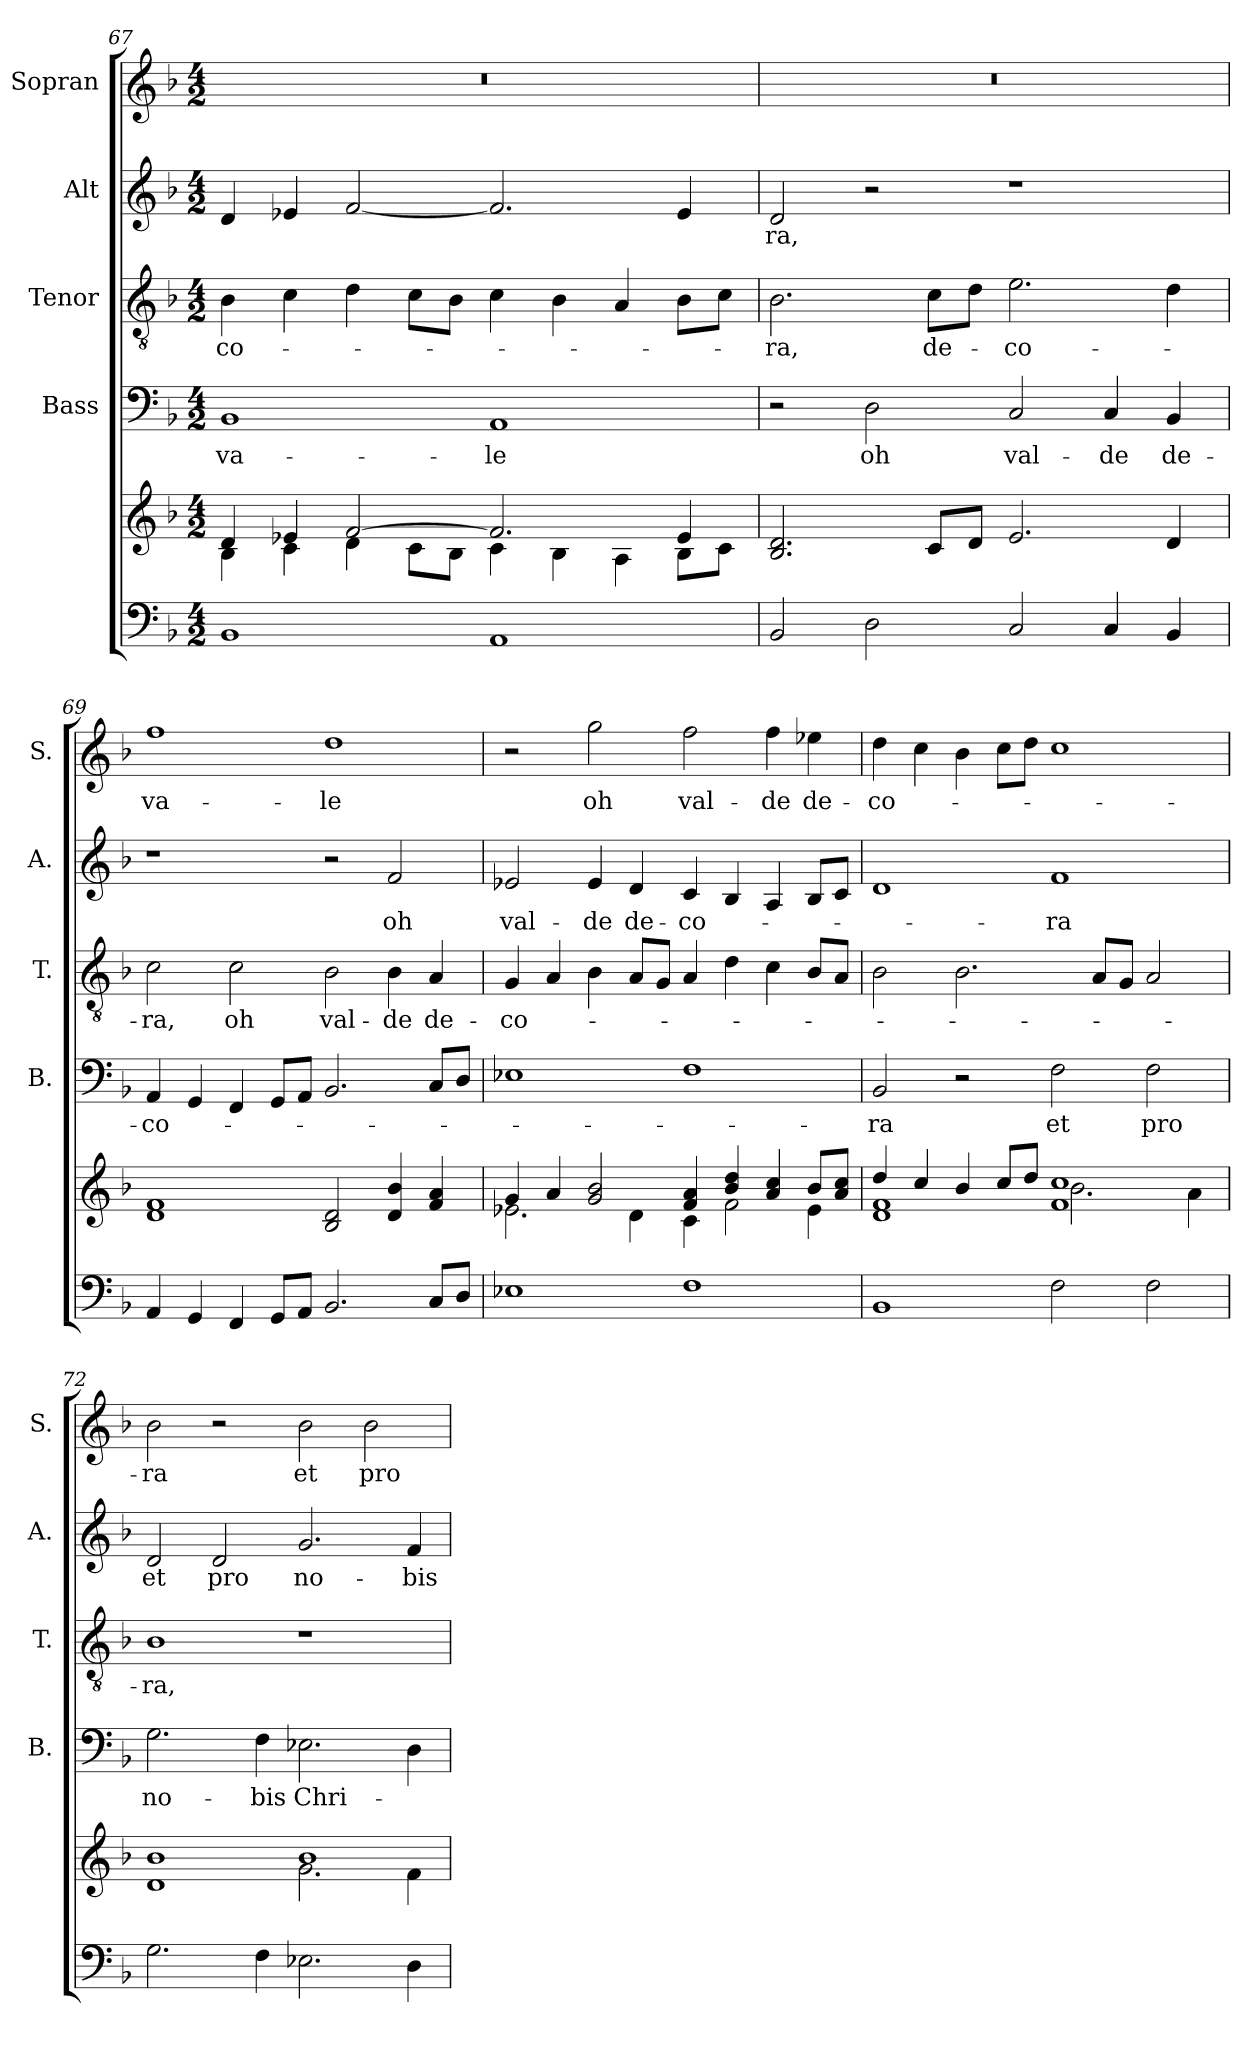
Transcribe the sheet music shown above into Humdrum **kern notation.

**kern	**kern	**kern	**text	**kern	**text	**kern	**text	**kern	**text
*part5	*part5	*part4	*part4	*part3	*part3	*part2	*part2	*part1	*part1
*staff6	*staff5	*staff4	*staff4	*staff3	*staff3	*staff2	*staff2	*staff1	*staff1
*	*	*I"Bass	*	*I"Tenor	*	*I"Alt	*	*I"Sopran	*
*	*	*I'B.	*	*I'T.	*	*I'A.	*	*I'S.	*
!!LO:LB:g=z
*clefF4	*clefG2	*clefF4	*	*clefGv2	*	*clefG2	*	*clefG2	*
*k[b-]	*k[b-]	*k[b-]	*	*k[b-]	*	*k[b-]	*	*k[b-]	*
*F:	*F:	*F:	*	*F:	*	*F:	*	*F:	*
*M4/2	*M4/2	*M4/2	*	*M4/2	*	*M4/2	*	*M4/2	*
=67	=67	=67	=67	=67	=67	=67	=67	=67	=67
*	*^	*	*	*	*	*	*	*	*
!	!	!	!	!LO:LY:b	!	!LO:LY:b	!	!	!	!
1BB-	4d/	4B-\	1BB-	va-	4B-\	-co-	4d/	.	0r	.
.	4e-X/	4c\	.	.	4c\	.	4e-X/	.	.	.
.	[>2f/	4d\	.	.	4d\	.	[2f/	.	.	.
.	.	8c\L	.	.	8c\L	.	.	.	.	.
.	.	8B-\J	.	.	8B-\J	.	.	.	.	.
!	!	!	!	!LO:LY:b	!	!	!	!	!	!
1AA	2.f/]	4c\	1AA	-le	4c\	.	2.f/]	.	.	.
.	.	4B-\	.	.	4B-\	.	.	.	.	.
.	.	4A\	.	.	4A/	.	.	.	.	.
.	4e-/	8B-\L	.	.	8B-\L	.	4e-/	.	.	.
.	.	8c\J	.	.	8c\J	.	.	.	.	.
=68	=68	=68	=68	=68	=68	=68	=68	=68	=68	=68
!	!	!	!	!	!	!LO:LY:b	!	!LO:LY:b	!	!
*	*v	*v	*	*	*	*	*	*	*	*
2BB-/	2.B-/ 2.d/	2r	.	2.B-\	-ra,	2d/	-ra,	0r	.
!	!	!	!LO:LY:b	!	!	!	!	!	!
2D\	.	2D\	oh	.	.	2r	.	.	.
!	!	!	!	!	!LO:LY:b	!	!	!	!
.	8c/L	.	.	8c\L	de-	.	.	.	.
.	8d/J	.	.	8d\J	.	.	.	.	.
!	!	!	!LO:LY:b	!	!LO:LY:b	!	!	!	!
2C/	2.e/	2C/	val-	2.e\	-co-	1r	.	.	.
!	!	!	!LO:LY:b	!	!	!	!	!	!
4C/	.	4C/	-de	.	.	.	.	.	.
!	!	!	!LO:LY:b	!	!	!	!	!	!
4BB-/	4d/	4BB-/	de-	4d\	.	.	.	.	.
=69	=69	=69	=69	=69	=69	=69	=69	=69	=69
!	!	!	!LO:LY:b	!	!LO:LY:b	!	!	!	!LO:LY:b
4AA/	1d 1f	4AA/	-co-	2c\	-ra,	1r	.	1ff	va-
4GG/	.	4GG/	.	.	.	.	.	.	.
!	!	!	!	!	!LO:LY:b	!	!	!	!
4FF/	.	4FF/	.	2c\	oh	.	.	.	.
8GG/L	.	8GG/L	.	.	.	.	.	.	.
8AA/J	.	8AA/J	.	.	.	.	.	.	.
!	!	!	!	!	!LO:LY:b	!	!	!	!LO:LY:b
2.BB-/	2B-/ 2d/	2.BB-/	.	2B-\	val-	2r	.	1dd	-le
!	!	!	!	!	!LO:LY:b	!	!LO:LY:b	!	!
.	4d/ 4b-/	.	.	4B-\	-de	2f/	oh	.	.
!	!	!	!	!	!LO:LY:b	!	!	!	!
8C/L	4f/ 4a/	8C/L	.	4A/	de-	.	.	.	.
8D/J	.	8D/J	.	.	.	.	.	.	.
!!LO:PB:g=z
=70	=70	=70	=70	=70	=70	=70	=70	=70	=70
*	*^	*	*	*	*	*	*	*	*
!	!	!	!	!	!	!LO:LY:b	!	!LO:LY:b	!	!
1E-X	4g/	2.e-X\	1E-X	.	4G/	-co-	2e-X/	val-	2r	.
.	4a/	.	.	.	4A/	.	.	.	.	.
!	!	!	!	!	!	!	!	!LO:LY:b	!	!LO:LY:b
.	2g/ 2b-/	.	.	.	4B-\	.	4e-/	-de	2gg\	oh
!	!	!	!	!	!	!	!	!LO:LY:b	!	!
.	.	4d\	.	.	8A/L	.	4d/	de-	.	.
.	.	.	.	.	8G/J	.	.	.	.	.
!	!	!	!	!	!	!	!	!LO:LY:b	!	!LO:LY:b
1F	4f/ 4a/	4c\	1F	.	4A/	.	4c/	-co-	2ff\	val-
.	4b-/ 4dd/	2f\	.	.	4d\	.	4B-/	.	.	.
!	!	!	!	!	!	!	!	!	!	!LO:LY:b
.	4a/ 4cc/	.	.	.	4c\	.	4A/	.	4ff\	-de
!	!	!	!	!	!	!	!	!	!	!LO:LY:b
.	8b-/L	4e-\	.	.	8B-/L	.	8B-/L	.	4ee-X\	de-
.	8a/ 8cc/J	.	.	.	8A/J	.	8c/J	.	.	.
=71	=71	=71	=71	=71	=71	=71	=71	=71	=71	=71
!	!	!	!	!LO:LY:b	!	!	!	!	!	!LO:LY:b
1BB-	4dd/	1d 1f	2BB-/	-ra	2B-\	.	1d	.	4dd\	-co-
.	4cc/	.	.	.	.	.	.	.	4cc\	.
.	4b-/	.	2r	.	2.B-\	.	.	.	4b-\	.
.	8cc/L	.	.	.	.	.	.	.	8cc\L	.
.	8dd/J	.	.	.	.	.	.	.	8dd\J	.
!	!	!	!	!LO:LY:b	!	!	!	!LO:LY:b	!	!
2F\	1f 1cc	2.b-\	2F\	et	.	.	1f	-ra	1cc	.
.	.	.	.	.	8A/L	.	.	.	.	.
.	.	.	.	.	8G/J	.	.	.	.	.
!	!	!	!	!LO:LY:b	!	!	!	!	!	!
2F\	.	.	2F\	pro	2A/	.	.	.	.	.
.	.	4a\	.	.	.	.	.	.	.	.
=72	=72	=72	=72	=72	=72	=72	=72	=72	=72	=72
!	!	!	!	!LO:LY:b	!	!LO:LY:b	!	!LO:LY:b	!	!LO:LY:b
2.G\	1b-	1d	2.G\	no-	1B-	-ra,	2d/	et	2b-\	-ra
!	!	!	!	!	!	!	!	!LO:LY:b	!	!
.	.	.	.	.	.	.	2d/	pro	2r	.
!	!	!	!	!LO:LY:b	!	!	!	!	!	!
4F\	.	.	4F\	-bis	.	.	.	.	.	.
!	!	!	!	!LO:LY:b	!	!	!	!LO:LY:b	!	!LO:LY:b
2.E-X\	1b-	2.g\	2.E-X\	Chri-	1r	.	2.g/	no-	2b-\	et
!	!	!	!	!	!	!	!	!	!	!LO:LY:b
.	.	.	.	.	.	.	.	.	2b-\	pro
!	!	!	!	!	!	!	!	!LO:LY:b	!	!
4D\	.	4f\	4D\	.	.	.	4f/	-bis	.	.
*	*v	*v	*	*	*	*	*	*	*	*
=	=	=	=	=	=	=	=	=	=
*-	*-	*-	*-	*-	*-	*-	*-	*-	*-
